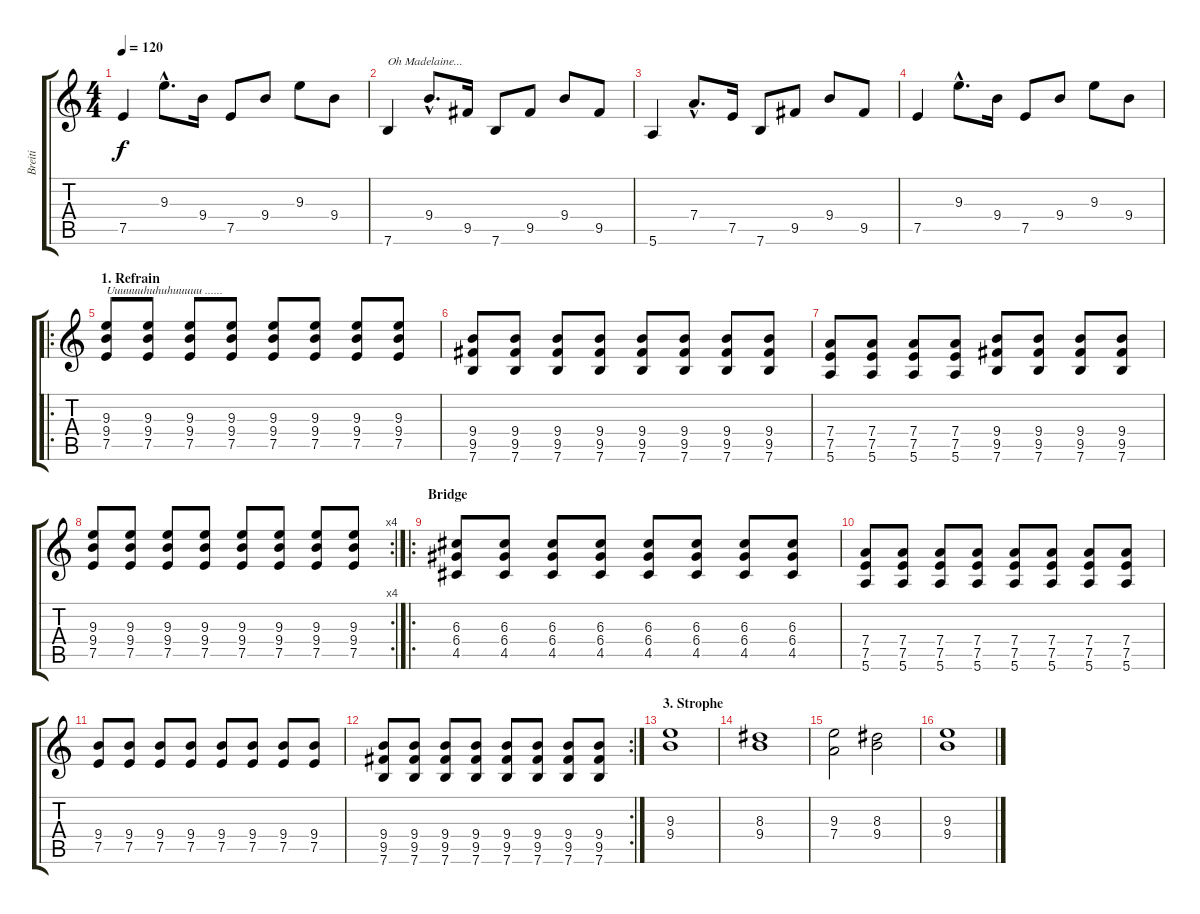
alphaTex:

\track ("Breiti" "Breiti") {instrument overdrivenguitar}
\staff {score tabs}
\tuning (E4 B3 G3 D3 A2 E2) {hide}
\ts (4 4)
\tempo 120
\clef g2
\ks c
7.5.4{dy f} 9.3{hac}.8{d} 9.4.16 7.5.8 9.4.8 9.3.8 9.4.8 |
7.6.4{txt "Oh Madelaine..."} 9.4{hac}.8{d} 9.5.16 7.6.8 9.5.8 9.4.8 9.5.8 |
5.6.4 7.4{hac}.8{d} 7.5.16 7.6.8 9.5.8 9.4.8 9.5.8 |
7.5.4 9.3{hac}.8{d} 9.4.16 7.5.8 9.4.8 9.3.8 9.4.8 |
\ro
\section ("" "1. Refrain")
(9.3 9.4 7.5).8{txt "Uuuuuuhuhuhuuuuu ......"} (9.3 9.4 7.5).8 (9.3 9.4 7.5).8 (9.3 9.4 7.5).8 (9.3 9.4 7.5).8 (9.3 9.4 7.5).8 (9.3 9.4 7.5).8 (9.3 9.4 7.5).8 |
(9.4 9.5 7.6).8 (9.4 9.5 7.6).8 (9.4 9.5 7.6).8 (9.4 9.5 7.6).8 (9.4 9.5 7.6).8 (9.4 9.5 7.6).8 (9.4 9.5 7.6).8 (9.4 9.5 7.6).8 |
(7.4 7.5 5.6).8 (7.4 7.5 5.6).8 (7.4 7.5 5.6).8 (7.4 7.5 5.6).8 (9.4 9.5 7.6).8 (9.4 9.5 7.6).8 (9.4 9.5 7.6).8 (9.4 9.5 7.6).8 |
\rc 4
(9.3 9.4 7.5).8 (9.3 9.4 7.5).8 (9.3 9.4 7.5).8 (9.3 9.4 7.5).8 (9.3 9.4 7.5).8 (9.3 9.4 7.5).8 (9.3 9.4 7.5).8 (9.3 9.4 7.5).8 |
\ro
\section ("" "Bridge")
(6.3 6.4 4.5).8 (6.3 6.4 4.5).8 (6.3 6.4 4.5).8 (6.3 6.4 4.5).8 (6.3 6.4 4.5).8 (6.3 6.4 4.5).8 (6.3 6.4 4.5).8 (6.3 6.4 4.5).8 |
(7.4 7.5 5.6).8 (7.4 7.5 5.6).8 (7.4 7.5 5.6).8 (7.4 7.5 5.6).8 (7.4 7.5 5.6).8 (7.4 7.5 5.6).8 (7.4 7.5 5.6).8 (7.4 7.5 5.6).8 |
(9.4 7.5).8 (9.4 7.5).8 (9.4 7.5).8 (9.4 7.5).8 (9.4 7.5).8 (9.4 7.5).8 (9.4 7.5).8 (9.4 7.5).8 |
\rc 2
(9.4 9.5 7.6).8 (9.4 9.5 7.6).8 (9.4 9.5 7.6).8 (9.4 9.5 7.6).8 (9.4 9.5 7.6).8 (9.4 9.5 7.6).8 (9.4 9.5 7.6).8 (9.4 9.5 7.6).8 |
\section ("" "3. Strophe")
(9.3 9.4).1 |
(8.3 9.4).1 |
(9.3 7.4).2 (8.3 9.4).2 |
(9.3 9.4).1
